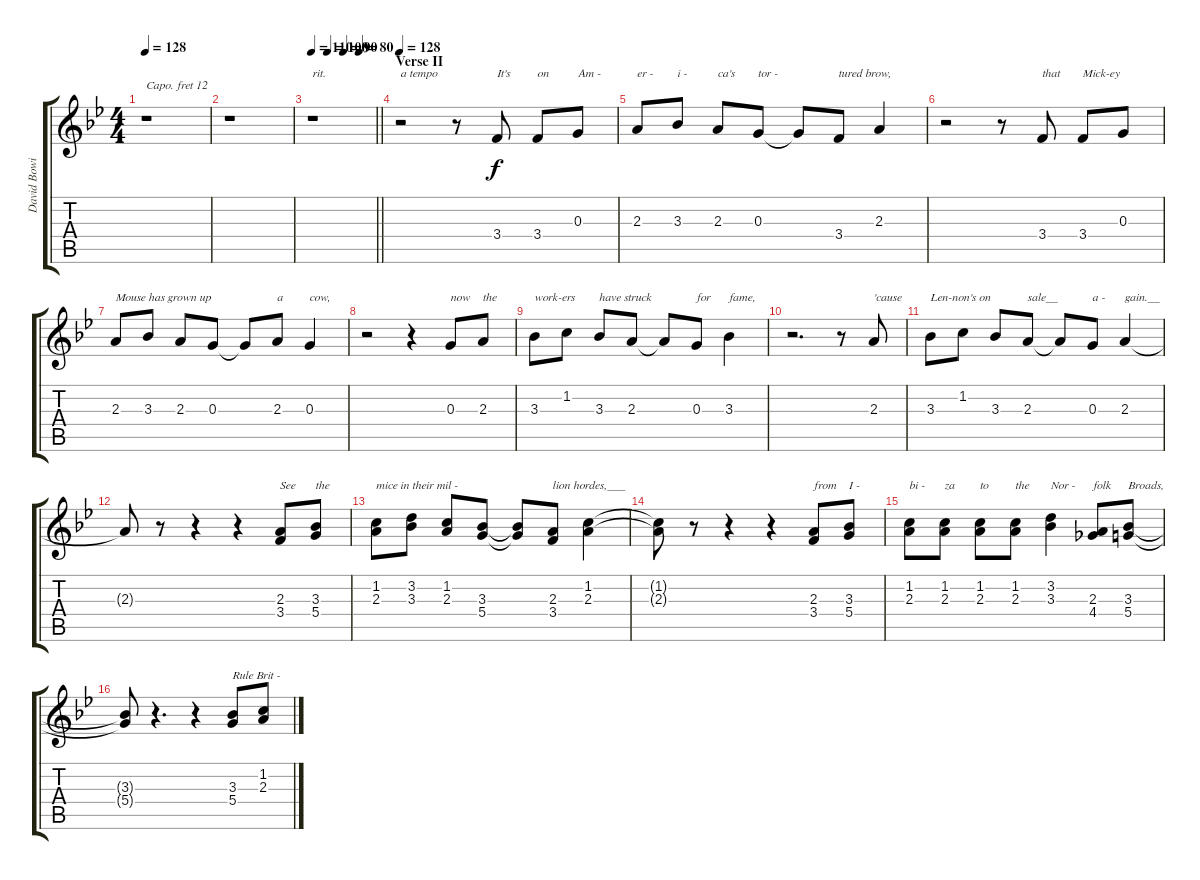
\track ("David Bowie" "David Bowi") {instrument flute}
\staff {score tabs}
\capo 12
\tuning (E4 B3 G3 D3 A2 E2) {hide}
\ts (4 4)
\tempo 128
\clef g2
\ks bb
r.1{dy f} |
r.1 |
\tempo 110
\tempo (100 0.25)
\tempo (90 0.5)
\tempo (80 0.75)
\barLineRight lightlight
r.1{txt "rit."} |
\section ("" "Verse II")
\tempo 128
r.2{txt "a tempo"} r.8 3.4.8{txt "It's"} 3.4.8{txt "on"} 0.3.8{txt "Am -"} |
2.3.8{txt "er -"} 3.3.8{txt "i -"} 2.3.8{txt "ca's"} 0.3.8{txt "tor -"} 0.3{t}.8 3.4.8{txt "tured brow,"} 2.3.4 |
r.2 r.8 3.4.8{txt "that"} 3.4.8{txt "Mick-ey"} 0.3.8 |
2.3.8{txt "Mouse has grown up"} 3.3.8 2.3.8 0.3.8 0.3{t}.8 2.3.8{txt "a"} 0.3.4{txt "cow,"} |
r.2 r.4 0.3.8{txt "now"} 2.3.8{txt "the"} |
3.3.8{txt "work-ers"} 1.2.8 3.3.8{txt "have struck"} 2.3.8 2.3{t}.8 0.3.8{txt "for"} 3.3.4{txt "fame,"} |
r.2{d} r.8 2.3.8{txt "'cause"} |
3.3.8{txt "Len-non's on"} 1.2.8 3.3.8 2.3.8{txt "sale__"} 2.3{t}.8 0.3.8{txt "a -"} 2.3.4{txt "gain.__"} |
2.3{t}.8 r.8 r.4 r.4 (2.3 3.4).8{txt "See"} (3.3 5.4).8{txt "the"} |
(1.2 2.3).8{txt "mice in their mil -"} (3.2 3.3).8 (1.2 2.3).8 (3.3 5.4).8 (3.3{t} 5.4{t}).8 (2.3 3.4).8{txt "lion hordes,___"} (1.2 2.3).4 |
(1.2{t} 2.3{t}).8 r.8 r.4 r.4 (2.3 3.4).8{txt "from"} (3.3 5.4).8{txt "I -"} |
(1.2 2.3).8{txt "bi -"} (1.2 2.3).8{txt "za"} (1.2 2.3).8{txt "to"} (1.2 2.3).8{txt "the"} (3.2 3.3).4{txt "Nor -"} (2.3 4.4).8{txt "folk"} (3.3 5.4).8{txt "Broads,"} |
(3.3{t} 5.4{t}).8 r.4{d} r.4 (3.3 5.4).8{txt "Rule Brit - "} (1.2 2.3).8
